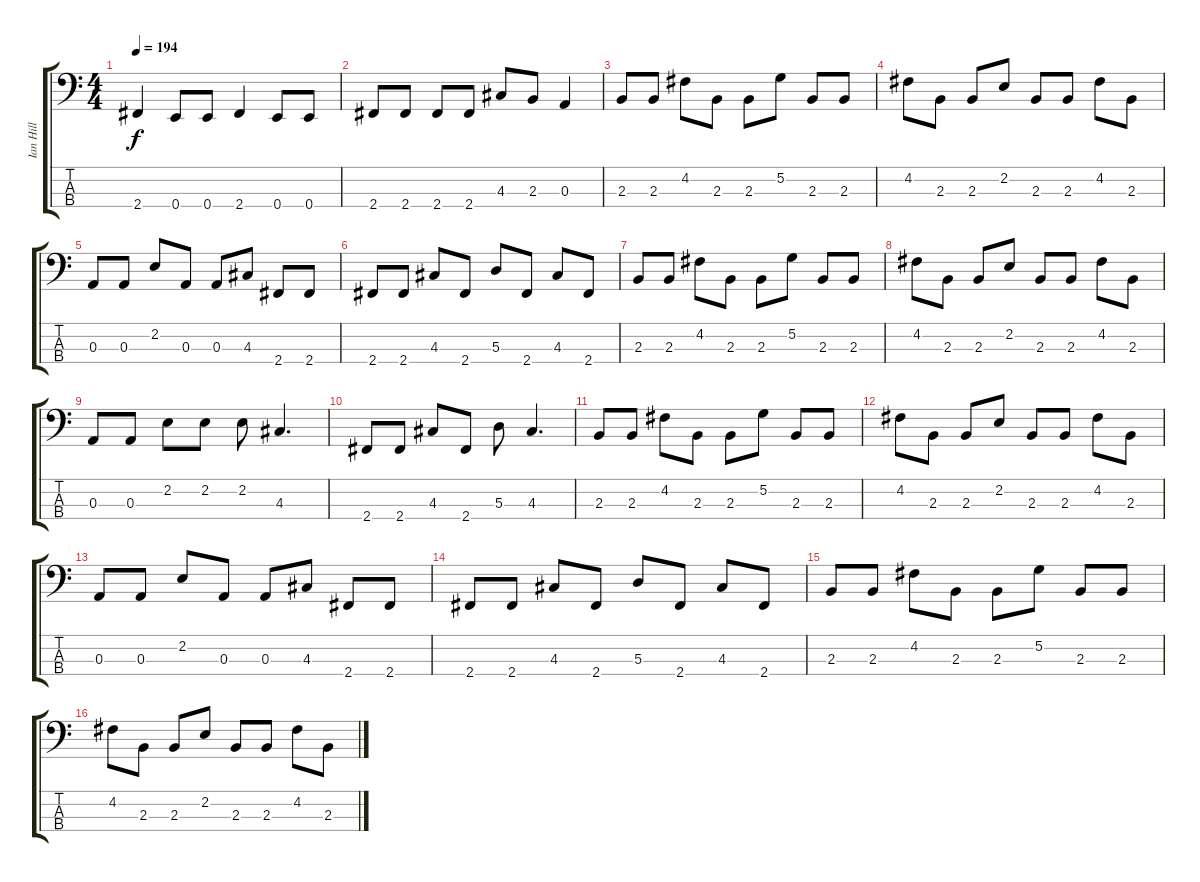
\track ("Ian Hill" "Ian Hill") {instrument electricbasspick}
\staff {score tabs}
\tuning (G2 D2 A1 E1) {hide}
\ts (4 4)
\tempo 194
\clef f4
\ks c
2.4.4{dy f} 0.4.8 0.4.8 2.4.4 0.4.8 0.4.8 |
2.4.8 2.4.8 2.4.8 2.4.8 4.3.8 2.3.8 0.3.4 |
2.3.8 2.3.8 4.2.8 2.3.8 2.3.8 5.2.8 2.3.8 2.3.8 |
4.2.8 2.3.8 2.3.8 2.2.8 2.3.8 2.3.8 4.2.8 2.3.8 |
0.3.8 0.3.8 2.2.8 0.3.8 0.3.8 4.3.8 2.4.8 2.4.8 |
2.4.8 2.4.8 4.3.8 2.4.8 5.3.8 2.4.8 4.3.8 2.4.8 |
2.3.8 2.3.8 4.2.8 2.3.8 2.3.8 5.2.8 2.3.8 2.3.8 |
4.2.8 2.3.8 2.3.8 2.2.8 2.3.8 2.3.8 4.2.8 2.3.8 |
0.3.8 0.3.8 2.2.8 2.2.8 2.2.8 4.3.4{d} |
2.4.8 2.4.8 4.3.8 2.4.8 5.3.8 4.3.4{d} |
2.3.8 2.3.8 4.2.8 2.3.8 2.3.8 5.2.8 2.3.8 2.3.8 |
4.2.8 2.3.8 2.3.8 2.2.8 2.3.8 2.3.8 4.2.8 2.3.8 |
0.3.8 0.3.8 2.2.8 0.3.8 0.3.8 4.3.8 2.4.8 2.4.8 |
2.4.8 2.4.8 4.3.8 2.4.8 5.3.8 2.4.8 4.3.8 2.4.8 |
2.3.8 2.3.8 4.2.8 2.3.8 2.3.8 5.2.8 2.3.8 2.3.8 |
4.2.8 2.3.8 2.3.8 2.2.8 2.3.8 2.3.8 4.2.8 2.3.8
